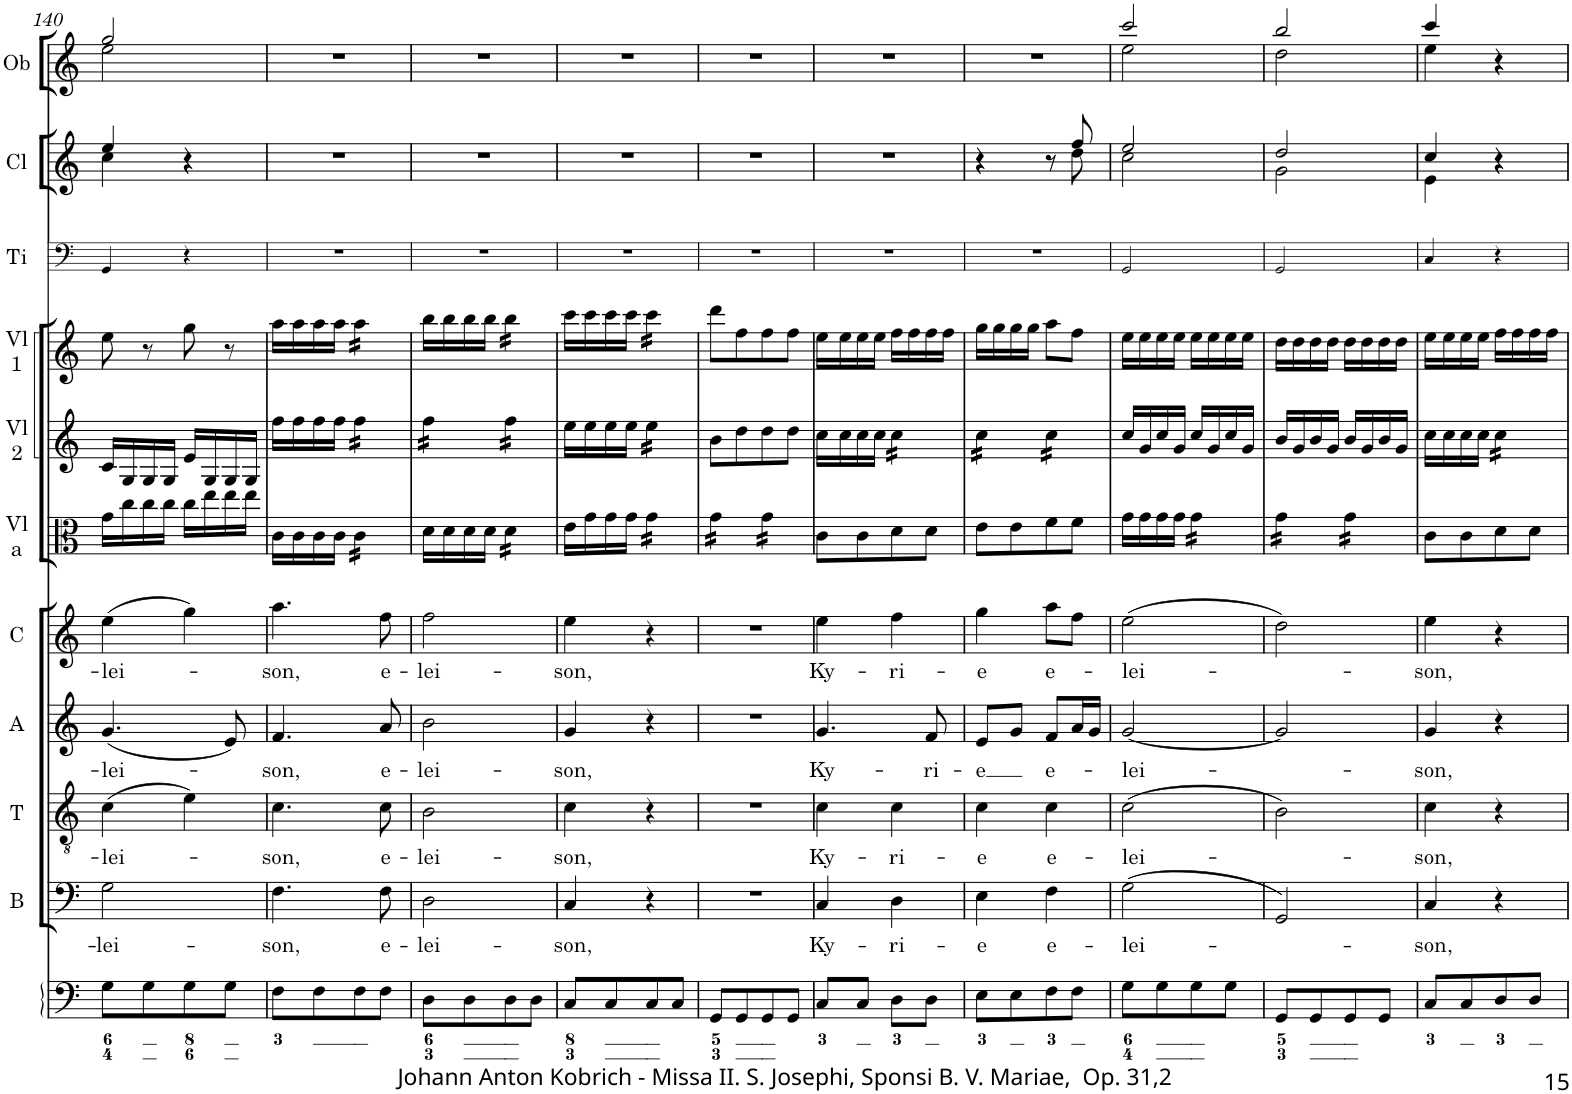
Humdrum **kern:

**kern	**kern	**text	**kern	**text	**kern	**text	**kern	**text	**kern	**kern	**kern	**kern	**kern	**kern
*part11	*part10	*part10	*part9	*part9	*part8	*part8	*part7	*part7	*part6	*part5	*part4	*part3	*part2	*part1
*staff11	*staff10	*staff10	*staff9	*staff9	*staff8	*staff8	*staff7	*staff7	*staff6	*staff5	*staff4	*staff3	*staff2	*staff1
*I"Violoncello &amp; Organo	*I"Basso	*	*I"Tenore	*	*I"Alto	*	*I"Canto	*	*I"Viola	*I"Violino 2	*I"Violino 1	*I"Timpano	*I"Corni / Clarini	*I"Oboi
*	*I'B	*	*I'T	*	*I'A	*	*I'C	*	*I'Vl a	*I'Vl 2	*I'Vl 1	*I'Ti	*I'Cl	*I'Ob
!!LO:PB:g=z
*clefF4	*clefF4	*	*clefGv2	*	*clefG2	*	*clefG2	*	*clefC3	*clefG2	*clefG2	*clefF4	*clefG2	*clefG2
*	*	*	*	*	*	*	*	*	*	*	*	*	*Trd1c2	*
*k[]	*k[]	*	*k[]	*	*k[]	*	*k[]	*	*k[]	*k[]	*k[]	*k[]	*k[]	*k[]
*M2/4	*M2/4	*	*M2/4	*	*M2/4	*	*M2/4	*	*M2/4	*M2/4	*M2/4	*M2/4	*M2/4	*M2/4
=140	=140	=140	=140	=140	=140	=140	=140	=140	=140	=140	=140	=140	=140	=140
!	!	!LO:LY:b	!	!LO:LY:b	!	!LO:LY:b	!	!LO:LY:b	!	!	!	!	!	!
*	*	*	*	*	*	*	*	*	*	*	*	*	*^	*^
8G\L	2G\	-lei-	(4c\	-lei-	(4.g/	-lei-	(4ee\	-lei-	16g\LL	16c/LL	8ee\	4GG/	4ee/	4cc\	2gg/	2ee\
.	.	.	.	.	.	.	.	.	16cc\	16G/	.	.	.	.	.	.
8G\	.	.	.	.	.	.	.	.	16cc\	16G/	8r	.	.	.	.	.
.	.	.	.	.	.	.	.	.	16cc\JJ	16G/JJ	.	.	.	.	.	.
8G\	.	.	4e\)	.	.	.	4gg\)	.	16cc\LL	16e/LL	8gg\	4r	4r	4r	.	.
.	.	.	.	.	.	.	.	.	16ee\	16G/	.	.	.	.	.	.
8G\J	.	.	.	.	8e/)	.	.	.	16ee\	16G/	8r	.	.	.	.	.
.	.	.	.	.	.	.	.	.	16ee\JJ	16G/JJ	.	.	.	.	.	.
=141	=141	=141	=141	=141	=141	=141	=141	=141	=141	=141	=141	=141	=141	=141	=141	=141
!	!	!LO:LY:b	!	!LO:LY:b	!	!LO:LY:b	!	!LO:LY:b	!	!	!	!	!	!	!	!
8F\L	4.F\	-son,	4.c\	-son,	4.f/	-son,	4.aa\	-son,	16c\LL	16ff\LL	16aa\LL	2r	2r	2r	2r	2r
.	.	.	.	.	.	.	.	.	16c\	16ff\	16aa\	.	.	.	.	.
8F\	.	.	.	.	.	.	.	.	16c\	16ff\	16aa\	.	.	.	.	.
.	.	.	.	.	.	.	.	.	16c\JJ	16ff\JJ	16aa\JJ	.	.	.	.	.
*	*	*	*	*	*	*	*	*	*tremolo	*	*	*	*	*	*	*
*	*	*	*	*	*	*	*	*	*	*tremolo	*	*	*	*	*	*
*	*	*	*	*	*	*	*	*	*	*	*tremolo	*	*	*	*	*
8F\	.	.	.	.	.	.	.	.	16c\LL	16ff\LL	16aa\LL	.	.	.	.	.
.	.	.	.	.	.	.	.	.	16c\	16ff\	16aa\	.	.	.	.	.
!	!	!LO:LY:b	!	!LO:LY:b	!	!LO:LY:b	!	!LO:LY:b	!	!	!	!	!	!	!	!
8F\J	8F\	e-	8c\	e-	8a/	e-	8ff\	e-	16c\	16ff\	16aa\	.	.	.	.	.
.	.	.	.	.	.	.	.	.	16c\JJ	16ff\JJ	16aa\JJ	.	.	.	.	.
*	*	*	*	*	*	*	*	*	*	*	*Xtremolo	*	*	*	*	*
*	*	*	*	*	*	*	*	*	*Xtremolo	*	*	*	*	*	*	*
=142	=142	=142	=142	=142	=142	=142	=142	=142	=142	=142	=142	=142	=142	=142	=142	=142
!	!	!LO:LY:b	!	!LO:LY:b	!	!LO:LY:b	!	!LO:LY:b	!	!	!	!	!	!	!	!
8D\L	2D\	-lei-	2B\	-lei-	2b\	-lei-	2ff\	-lei-	16d\LL	16ff\LL	16bb\LL	2r	2r	2r	2r	2r
.	.	.	.	.	.	.	.	.	16d\	16ff\	16bb\	.	.	.	.	.
8D\	.	.	.	.	.	.	.	.	16d\	16ff\	16bb\	.	.	.	.	.
.	.	.	.	.	.	.	.	.	16d\JJ	16ff\JJ	16bb\JJ	.	.	.	.	.
*	*	*	*	*	*	*	*	*	*tremolo	*	*	*	*	*	*	*
*	*	*	*	*	*	*	*	*	*	*	*tremolo	*	*	*	*	*
8D\	.	.	.	.	.	.	.	.	16d\LL	16ff\LL	16bb\LL	.	.	.	.	.
.	.	.	.	.	.	.	.	.	16d\	16ff\	16bb\	.	.	.	.	.
8D\J	.	.	.	.	.	.	.	.	16d\	16ff\	16bb\	.	.	.	.	.
.	.	.	.	.	.	.	.	.	16d\JJ	16ff\JJ	16bb\JJ	.	.	.	.	.
*	*	*	*	*	*	*	*	*	*	*	*Xtremolo	*	*	*	*	*
*	*	*	*	*	*	*	*	*	*	*Xtremolo	*	*	*	*	*	*
*	*	*	*	*	*	*	*	*	*Xtremolo	*	*	*	*	*	*	*
=143	=143	=143	=143	=143	=143	=143	=143	=143	=143	=143	=143	=143	=143	=143	=143	=143
!	!	!LO:LY:b	!	!LO:LY:b	!	!LO:LY:b	!	!LO:LY:b	!	!	!	!	!	!	!	!
8C/L	4C/	-son,	4c\	-son,	4g/	-son,	4ee\	-son,	16e\LL	16ee\LL	16ccc\LL	2r	2r	2r	2r	2r
.	.	.	.	.	.	.	.	.	16g\	16ee\	16ccc\	.	.	.	.	.
8C/	.	.	.	.	.	.	.	.	16g\	16ee\	16ccc\	.	.	.	.	.
.	.	.	.	.	.	.	.	.	16g\JJ	16ee\JJ	16ccc\JJ	.	.	.	.	.
*	*	*	*	*	*	*	*	*	*tremolo	*	*	*	*	*	*	*
*	*	*	*	*	*	*	*	*	*	*tremolo	*	*	*	*	*	*
*	*	*	*	*	*	*	*	*	*	*	*tremolo	*	*	*	*	*
8C/	4r	.	4r	.	4r	.	4r	.	16g\LL	16ee\LL	16ccc\LL	.	.	.	.	.
.	.	.	.	.	.	.	.	.	16g\	16ee\	16ccc\	.	.	.	.	.
8C/J	.	.	.	.	.	.	.	.	16g\	16ee\	16ccc\	.	.	.	.	.
.	.	.	.	.	.	.	.	.	16g\JJ	16ee\JJ	16ccc\JJ	.	.	.	.	.
*	*	*	*	*	*	*	*	*	*	*	*Xtremolo	*	*	*	*	*
*	*	*	*	*	*	*	*	*	*	*Xtremolo	*	*	*	*	*	*
=144	=144	=144	=144	=144	=144	=144	=144	=144	=144	=144	=144	=144	=144	=144	=144	=144
8GG/L	2r	.	2r	.	2r	.	2r	.	16g\LL	8b\L	8ddd\L	2r	2r	2r	2r	2r
.	.	.	.	.	.	.	.	.	16g\	.	.	.	.	.	.	.
8GG/	.	.	.	.	.	.	.	.	16g\	8dd\	8ff\	.	.	.	.	.
.	.	.	.	.	.	.	.	.	16g\JJ	.	.	.	.	.	.	.
8GG/	.	.	.	.	.	.	.	.	16g\LL	8dd\	8ff\	.	.	.	.	.
.	.	.	.	.	.	.	.	.	16g\	.	.	.	.	.	.	.
8GG/J	.	.	.	.	.	.	.	.	16g\	8dd\J	8ff\J	.	.	.	.	.
.	.	.	.	.	.	.	.	.	16g\JJ	.	.	.	.	.	.	.
*	*	*	*	*	*	*	*	*	*Xtremolo	*	*	*	*	*	*	*
=145	=145	=145	=145	=145	=145	=145	=145	=145	=145	=145	=145	=145	=145	=145	=145	=145
!	!	!LO:LY:b	!	!LO:LY:b	!	!LO:LY:b	!	!LO:LY:b	!	!	!	!	!	!	!	!
8C/L	4C/	Ky-	4c\	Ky-	4.g/	Ky-	4ee\	Ky-	8c\L	16cc\LL	16ee\LL	2r	2r	2r	2r	2r
.	.	.	.	.	.	.	.	.	.	16cc\	16ee\	.	.	.	.	.
8C/J	.	.	.	.	.	.	.	.	8c\	16cc\	16ee\	.	.	.	.	.
.	.	.	.	.	.	.	.	.	.	16cc\JJ	16ee\JJ	.	.	.	.	.
!	!	!LO:LY:b	!	!LO:LY:b	!	!	!	!LO:LY:b	!	!	!	!	!	!	!	!
*	*	*	*	*	*	*	*	*	*	*tremolo	*	*	*	*	*	*
8D\L	4D\	-ri-	4c\	-ri-	.	.	4ff\	-ri-	8d\	16cc\LL	16ff\LL	.	.	.	.	.
.	.	.	.	.	.	.	.	.	.	16cc\	16ff\	.	.	.	.	.
!	!	!	!	!	!	!LO:LY:b	!	!	!	!	!	!	!	!	!	!
8D\J	.	.	.	.	8f/	-ri-	.	.	8d\J	16cc\	16ff\	.	.	.	.	.
.	.	.	.	.	.	.	.	.	.	16cc\JJ	16ff\JJ	.	.	.	.	.
=146	=146	=146	=146	=146	=146	=146	=146	=146	=146	=146	=146	=146	=146	=146	=146	=146
!	!	!LO:LY:b	!	!LO:LY:b	!	!LO:LY:b	!	!LO:LY:b	!	!	!	!	!	!	!	!
8E\L	4E\	-e	4c\	-e	8e/L	-e	4gg\	-e	8e\L	16cc\LL	16gg\LL	2r	4r	4r	2r	2r
.	.	.	.	.	.	.	.	.	.	16cc\	16gg\	.	.	.	.	.
8E\	.	.	.	.	8g/J	.	.	.	8e\	16cc\	16gg\	.	.	.	.	.
.	.	.	.	.	.	.	.	.	.	16cc\JJ	16gg\JJ	.	.	.	.	.
!	!	!LO:LY:b	!	!LO:LY:b	!	!LO:LY:b	!	!LO:LY:b	!	!	!	!	!	!	!	!
8F\	4F\	e-	4c\	e-	8f/L	e-	8aa\L	e-	8f\	16cc\LL	8aa\L	.	8r	8r	.	.
.	.	.	.	.	.	.	.	.	.	16cc\	.	.	.	.	.	.
8F\J	.	.	.	.	16a/L	.	8ff\J	.	8f\J	16cc\	8ff\J	.	8ff/	8dd\	.	.
.	.	.	.	.	16g/JJ	.	.	.	.	16cc\JJ	.	.	.	.	.	.
*	*	*	*	*	*	*	*	*	*	*Xtremolo	*	*	*	*	*	*
=147	=147	=147	=147	=147	=147	=147	=147	=147	=147	=147	=147	=147	=147	=147	=147	=147
!	!	!LO:LY:b	!	!LO:LY:b	!	!LO:LY:b	!	!LO:LY:b	!	!	!	!	!	!	!	!
8G\L	(2G\	-lei-	(2c\	-lei-	[2g/	-lei-	(2ee\	-lei-	16g\LL	16cc/LL	16ee\LL	2GG/	2ee/	2cc\	2ccc/	2ee\
.	.	.	.	.	.	.	.	.	16g\	16g/	16ee\	.	.	.	.	.
8G\	.	.	.	.	.	.	.	.	16g\	16cc/	16ee\	.	.	.	.	.
.	.	.	.	.	.	.	.	.	16g\JJ	16g/JJ	16ee\JJ	.	.	.	.	.
*	*	*	*	*	*	*	*	*	*tremolo	*	*	*	*	*	*	*
8G\	.	.	.	.	.	.	.	.	16g\LL	16cc/LL	16ee\LL	.	.	.	.	.
.	.	.	.	.	.	.	.	.	16g\	16g/	16ee\	.	.	.	.	.
8G\J	.	.	.	.	.	.	.	.	16g\	16cc/	16ee\	.	.	.	.	.
.	.	.	.	.	.	.	.	.	16g\JJ	16g/JJ	16ee\JJ	.	.	.	.	.
=148	=148	=148	=148	=148	=148	=148	=148	=148	=148	=148	=148	=148	=148	=148	=148	=148
8GG/L	2GG/)	.	2B\)	.	2g/]	.	2dd\)	.	16g\LL	16b/LL	16dd\LL	2GG/	2dd/	2g\	2bb/	2dd\
.	.	.	.	.	.	.	.	.	16g\	16g/	16dd\	.	.	.	.	.
8GG/	.	.	.	.	.	.	.	.	16g\	16b/	16dd\	.	.	.	.	.
.	.	.	.	.	.	.	.	.	16g\JJ	16g/JJ	16dd\JJ	.	.	.	.	.
8GG/	.	.	.	.	.	.	.	.	16g\LL	16b/LL	16dd\LL	.	.	.	.	.
.	.	.	.	.	.	.	.	.	16g\	16g/	16dd\	.	.	.	.	.
8GG/J	.	.	.	.	.	.	.	.	16g\	16b/	16dd\	.	.	.	.	.
.	.	.	.	.	.	.	.	.	16g\JJ	16g/JJ	16dd\JJ	.	.	.	.	.
*	*	*	*	*	*	*	*	*	*Xtremolo	*	*	*	*	*	*	*
=149	=149	=149	=149	=149	=149	=149	=149	=149	=149	=149	=149	=149	=149	=149	=149	=149
!	!	!LO:LY:b	!	!LO:LY:b	!	!LO:LY:b	!	!LO:LY:b	!	!	!	!	!	!	!	!
8C/L	4C/	-son,	4c\	-son,	4g/	-son,	4ee\	-son,	8c\L	16cc\LL	16ee\LL	4C/	4cc/	4e\	4ccc/	4ee\
.	.	.	.	.	.	.	.	.	.	16cc\	16ee\	.	.	.	.	.
8C/	.	.	.	.	.	.	.	.	8c\	16cc\	16ee\	.	.	.	.	.
.	.	.	.	.	.	.	.	.	.	16cc\JJ	16ee\JJ	.	.	.	.	.
*	*	*	*	*	*	*	*	*	*	*tremolo	*	*	*	*	*	*
8D/	4r	.	4r	.	4r	.	4r	.	8d\	16cc\LL	16ff\LL	4r	4r	4r	4r	4r
.	.	.	.	.	.	.	.	.	.	16cc\	16ff\	.	.	.	.	.
8D/J	.	.	.	.	.	.	.	.	8d\J	16cc\	16ff\	.	.	.	.	.
.	.	.	.	.	.	.	.	.	.	16cc\JJ	16ff\JJ	.	.	.	.	.
*	*	*	*	*	*	*	*	*	*	*Xtremolo	*	*	*	*	*	*
*	*	*	*	*	*	*	*	*	*	*	*	*	*v	*v	*	*
*	*	*	*	*	*	*	*	*	*	*	*	*	*	*v	*v
=	=	=	=	=	=	=	=	=	=	=	=	=	=	=
*-	*-	*-	*-	*-	*-	*-	*-	*-	*-	*-	*-	*-	*-	*-
